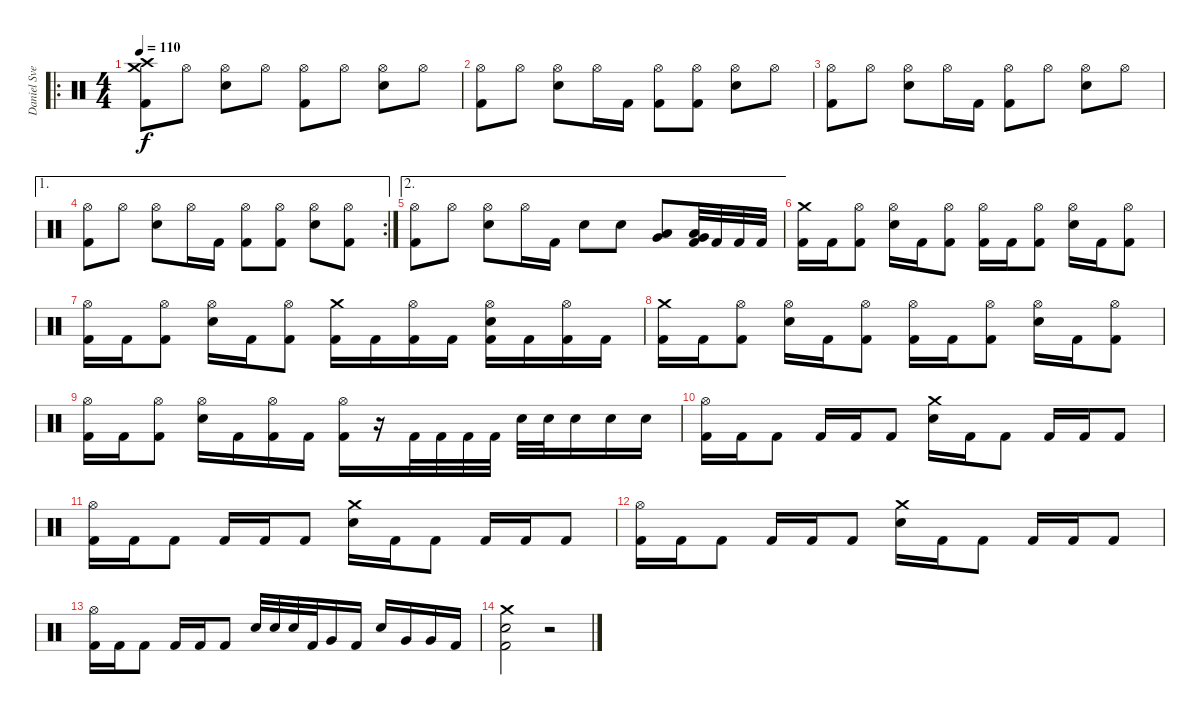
\track ("Daniel Svensson" "Daniel Sve") {instrument percussion}
\staff {score}
\articulation defaults
\ro
\ts (4 4)
\tempo 110
\clef neutral
\ks c
("Crash medium (hit)" "Crash high (hit)" "Kick (hit) 2").8{dy f} "Hi-Hat (open)".8 ("Hi-Hat (open)" "Electric Snare (hit)").8 "Hi-Hat (open)".8 ("Hi-Hat (open)" "Kick (hit) 2").8 "Hi-Hat (open)".8 ("Hi-Hat (open)" "Electric Snare (hit)").8 "Hi-Hat (open)".8 |
("Hi-Hat (open)" "Kick (hit) 2").8 "Hi-Hat (open)".8 ("Hi-Hat (open)" "Electric Snare (hit)").8 "Hi-Hat (open)".16 "Kick (hit) 2".16 ("Hi-Hat (open)" "Kick (hit) 2").8 ("Hi-Hat (open)" "Kick (hit) 2").8 ("Hi-Hat (open)" "Electric Snare (hit)").8 "Hi-Hat (open)".8 |
("Hi-Hat (open)" "Kick (hit) 2").8 "Hi-Hat (open)".8 ("Hi-Hat (open)" "Electric Snare (hit)").8 "Hi-Hat (open)".16 "Kick (hit) 2".16 ("Hi-Hat (open)" "Kick (hit) 2").8 "Hi-Hat (open)".8 ("Hi-Hat (open)" "Electric Snare (hit)").8 "Hi-Hat (open)".8 |
\ae 1
\rc 2
("Hi-Hat (open)" "Kick (hit) 2").8 "Hi-Hat (open)".8 ("Hi-Hat (open)" "Electric Snare (hit)").8 "Hi-Hat (open)".16 "Kick (hit) 2".16 ("Hi-Hat (open)" "Kick (hit) 2").8 ("Hi-Hat (open)" "Kick (hit) 2").8 ("Hi-Hat (open)" "Electric Snare (hit)").8 ("Hi-Hat (open)" "Kick (hit) 2").8 |
\ae 2
("Hi-Hat (open)" "Kick (hit) 2").8 "Hi-Hat (open)".8 ("Hi-Hat (open)" "Electric Snare (hit)").8 "Hi-Hat (open)".16 "Kick (hit) 2".16 "Electric Snare (hit)".8 "Electric Snare (hit)".8 ("Low Tom (hit)" "Very Low Tom (hit)").8 ("Low Tom (hit)" "Very Low Tom (hit)" "Kick (hit) 2").32 "Kick (hit) 2".32 "Kick (hit) 2".32 "Kick (hit) 2".32 |
("Crash medium (hit)" "Kick (hit) 2").16 "Kick (hit) 2".16 ("Hi-Hat (open)" "Kick (hit) 2").8 ("Hi-Hat (open)" "Electric Snare (hit)").16 "Kick (hit) 2".16 ("Hi-Hat (open)" "Kick (hit) 2").8 ("Hi-Hat (open)" "Kick (hit) 2").16 "Kick (hit) 2".16 ("Hi-Hat (open)" "Kick (hit) 2").8 ("Hi-Hat (open)" "Electric Snare (hit)").16 "Kick (hit) 2".16 ("Hi-Hat (open)" "Kick (hit) 2").8 |
("Hi-Hat (open)" "Kick (hit) 2").16 "Kick (hit) 2".16 ("Hi-Hat (open)" "Kick (hit) 2").8 ("Hi-Hat (open)" "Electric Snare (hit)").16 "Kick (hit) 2".16 ("Hi-Hat (open)" "Kick (hit) 2").8 ("Crash medium (hit)" "Kick (hit) 2").16 "Kick (hit) 2".16 ("Hi-Hat (open)" "Kick (hit) 2").16 "Kick (hit) 2".16 ("Hi-Hat (open)" "Electric Snare (hit)" "Kick (hit) 2").16 "Kick (hit) 2".16 ("Hi-Hat (open)" "Kick (hit) 2").16 "Kick (hit) 2".16 |
("Crash medium (hit)" "Kick (hit) 2").16 "Kick (hit) 2".16 ("Hi-Hat (open)" "Kick (hit) 2").8 ("Hi-Hat (open)" "Electric Snare (hit)").16 "Kick (hit) 2".16 ("Hi-Hat (open)" "Kick (hit) 2").8 ("Hi-Hat (open)" "Kick (hit) 2").16 "Kick (hit) 2".16 ("Hi-Hat (open)" "Kick (hit) 2").8 ("Hi-Hat (open)" "Electric Snare (hit)").16 "Kick (hit) 2".16 ("Hi-Hat (open)" "Kick (hit) 2").8 |
("Hi-Hat (open)" "Kick (hit) 2").16 "Kick (hit) 2".16 ("Hi-Hat (open)" "Kick (hit) 2").8 ("Hi-Hat (open)" "Electric Snare (hit)").16 "Kick (hit) 2".16 ("Hi-Hat (open)" "Kick (hit) 2").16 "Kick (hit) 2".16 ("Hi-Hat (open)" "Kick (hit) 2").16 r.16 "Kick (hit) 2".32 "Kick (hit) 2".32 "Kick (hit) 2".32 "Kick (hit) 2".32 "Electric Snare (hit)".32 "Electric Snare (hit)".32 "Electric Snare (hit)".16 "Electric Snare (hit)".16 "Electric Snare (hit)".16 |
("Hi-Hat (open)" "Kick (hit) 2").16 "Kick (hit) 2".16 "Kick (hit) 2".8 "Kick (hit) 2".16 "Kick (hit) 2".16 "Kick (hit) 2".8 ("Crash medium (hit)" "Electric Snare (hit)").16 "Kick (hit) 2".16 "Kick (hit) 2".8 "Kick (hit) 2".16 "Kick (hit) 2".16 "Kick (hit) 2".8 |
("Hi-Hat (open)" "Kick (hit) 2").16 "Kick (hit) 2".16 "Kick (hit) 2".8 "Kick (hit) 2".16 "Kick (hit) 2".16 "Kick (hit) 2".8 ("Crash medium (hit)" "Electric Snare (hit)").16 "Kick (hit) 2".16 "Kick (hit) 2".8 "Kick (hit) 2".16 "Kick (hit) 2".16 "Kick (hit) 2".8 |
("Hi-Hat (open)" "Kick (hit) 2").16 "Kick (hit) 2".16 "Kick (hit) 2".8 "Kick (hit) 2".16 "Kick (hit) 2".16 "Kick (hit) 2".8 ("Crash medium (hit)" "Electric Snare (hit)").16 "Kick (hit) 2".16 "Kick (hit) 2".8 "Kick (hit) 2".16 "Kick (hit) 2".16 "Kick (hit) 2".8 |
("Hi-Hat (open)" "Kick (hit) 2").16 "Kick (hit) 2".16 "Kick (hit) 2".8 "Kick (hit) 2".16 "Kick (hit) 2".16 "Kick (hit) 2".8 "Electric Snare (hit)".32 "Electric Snare (hit)".32 "Electric Snare (hit)".32 "Kick (hit) 2".32 "Very Low Tom (hit)".16 "Kick (hit) 2".16 "Electric Snare (hit)".16 "Very Low Tom (hit)".16 "Very Low Tom (hit)".16 "Kick (hit) 2".16 |
("Crash medium (hit)" "Electric Snare (hit)" "Kick (hit) 2").2 r.2
